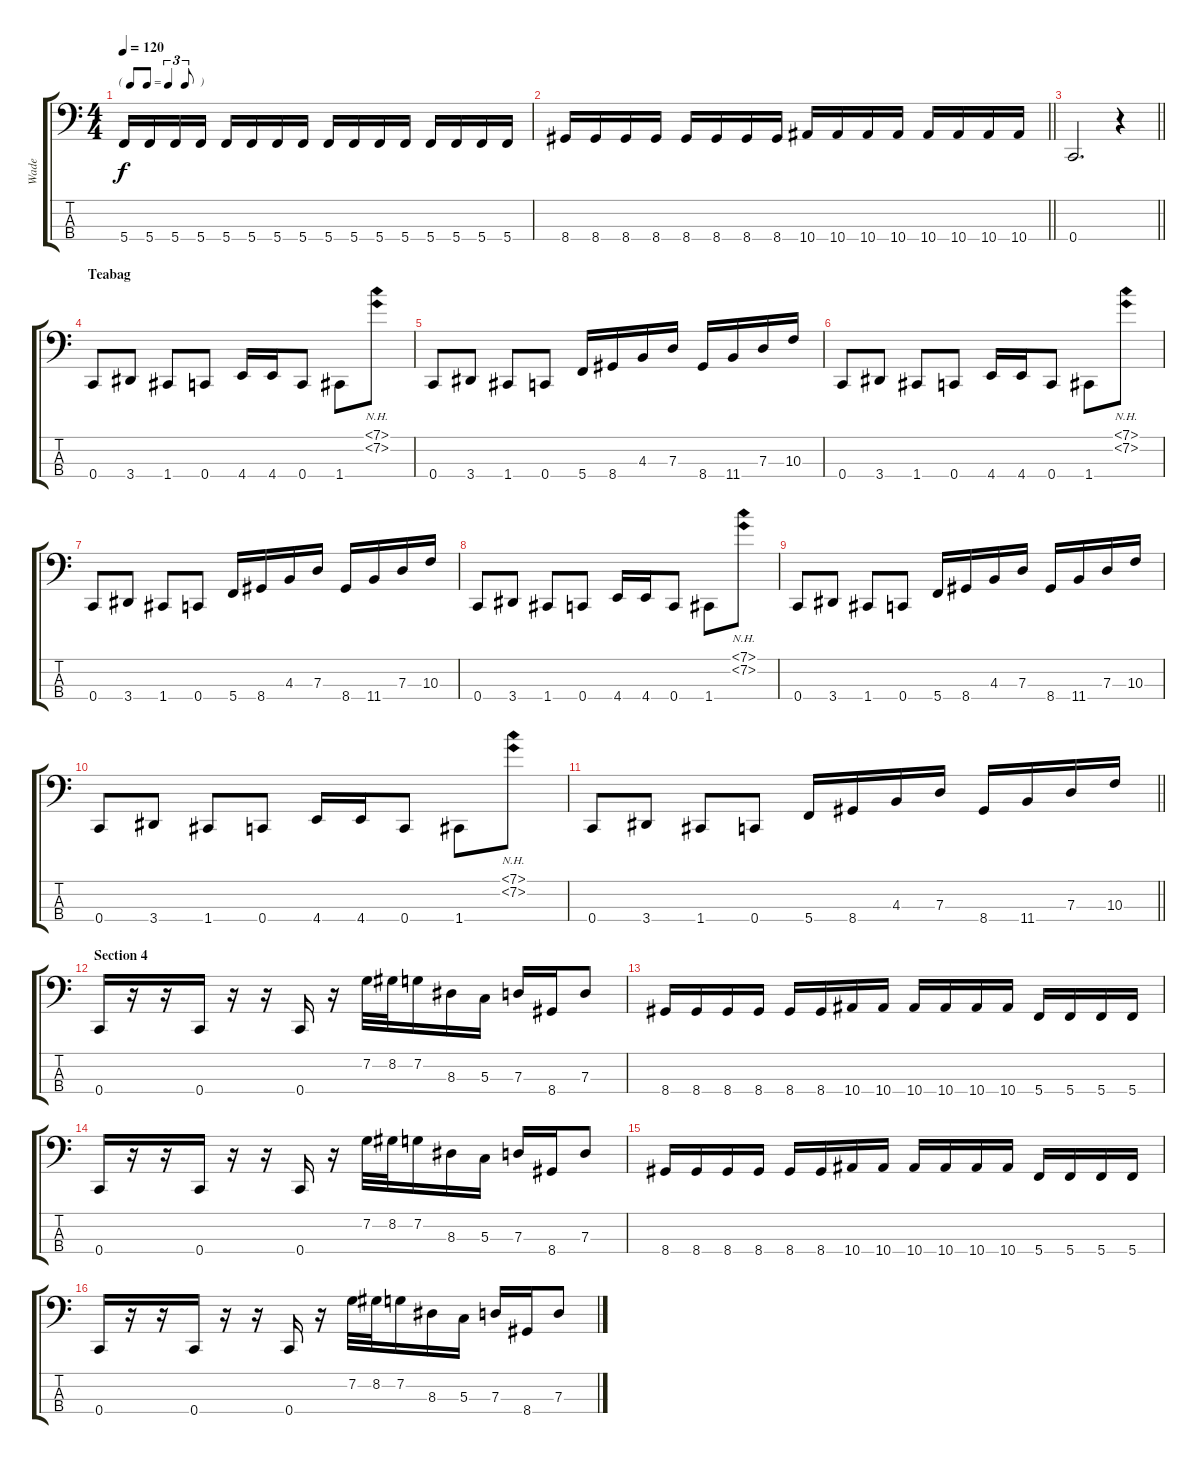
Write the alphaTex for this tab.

\track ("Wade" "Wade") {instrument electricbassfinger}
\staff {score tabs}
\tuning (F2 C2 G1 C1) {hide}
\ts (4 4)
\tf triplet8th
\tempo 120
\clef f4
\ks c
5.4.16{dy f} 5.4.16 5.4.16 5.4.16 5.4.16 5.4.16 5.4.16 5.4.16 5.4.16 5.4.16 5.4.16 5.4.16 5.4.16 5.4.16 5.4.16 5.4.16 |
\barLineRight lightlight
8.4.16 8.4.16 8.4.16 8.4.16 8.4.16 8.4.16 8.4.16 8.4.16 10.4.16 10.4.16 10.4.16 10.4.16 10.4.16 10.4.16 10.4.16 10.4.16 |
\barLineRight lightlight
0.4.2{d} r.4 |
\section ("" "Teabag")
0.4.8 3.4.8 1.4.8 0.4.8 4.4.16 4.4.16 0.4.8 1.4.8 (7.1{nh} 7.2{nh}).8 |
0.4.8 3.4.8 1.4.8 0.4.8 5.4.16 8.4.16 4.3.16 7.3.16 8.4.16 11.4.16 7.3.16 10.3.16 |
0.4.8 3.4.8 1.4.8 0.4.8 4.4.16 4.4.16 0.4.8 1.4.8 (7.1{nh} 7.2{nh}).8 |
0.4.8 3.4.8 1.4.8 0.4.8 5.4.16 8.4.16 4.3.16 7.3.16 8.4.16 11.4.16 7.3.16 10.3.16 |
0.4.8 3.4.8 1.4.8 0.4.8 4.4.16 4.4.16 0.4.8 1.4.8 (7.1{nh} 7.2{nh}).8 |
0.4.8 3.4.8 1.4.8 0.4.8 5.4.16 8.4.16 4.3.16 7.3.16 8.4.16 11.4.16 7.3.16 10.3.16 |
0.4.8 3.4.8 1.4.8 0.4.8 4.4.16 4.4.16 0.4.8 1.4.8 (7.1{nh} 7.2{nh}).8 |
\barLineRight lightlight
0.4.8 3.4.8 1.4.8 0.4.8 5.4.16 8.4.16 4.3.16 7.3.16 8.4.16 11.4.16 7.3.16 10.3.16 |
\section ("" "Section 4")
0.4.16 r.16 r.16 0.4.16 r.16 r.16 0.4.16 r.16 7.2.32 8.2.32 7.2.16 8.3.16 5.3.16 7.3.16 8.4.16 7.3.8 |
8.4.16 8.4.16 8.4.16 8.4.16 8.4.16 8.4.16 10.4.16 10.4.16 10.4.16 10.4.16 10.4.16 10.4.16 5.4.16 5.4.16 5.4.16 5.4.16 |
0.4.16 r.16 r.16 0.4.16 r.16 r.16 0.4.16 r.16 7.2.32 8.2.32 7.2.16 8.3.16 5.3.16 7.3.16 8.4.16 7.3.8 |
8.4.16 8.4.16 8.4.16 8.4.16 8.4.16 8.4.16 10.4.16 10.4.16 10.4.16 10.4.16 10.4.16 10.4.16 5.4.16 5.4.16 5.4.16 5.4.16 |
0.4.16 r.16 r.16 0.4.16 r.16 r.16 0.4.16 r.16 7.2.32 8.2.32 7.2.16 8.3.16 5.3.16 7.3.16 8.4.16 7.3.8
